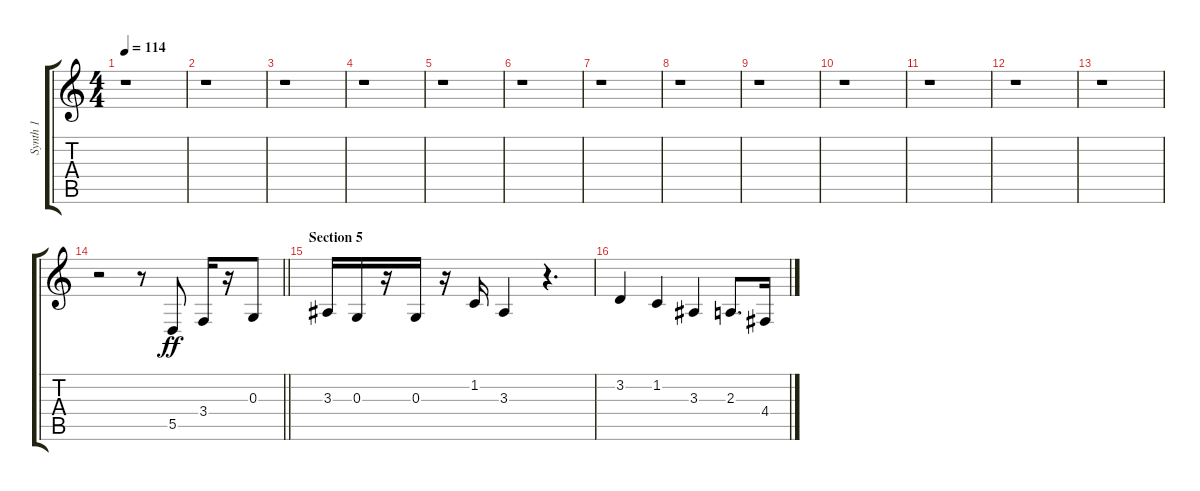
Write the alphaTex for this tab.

\track ("Synth 1" "Synth 1") {instrument lead2sawtooth}
\staff {score tabs}
\tuning (E4 B3 G3 D3 A2 E2) {hide}
\ts (4 4)
\tempo 114
\clef g2
\ks c
r.1{dy ff} |
r.1 |
r.1 |
r.1 |
r.1 |
r.1 |
r.1 |
r.1 |
r.1 |
r.1 |
r.1 |
r.1 |
r.1 |
\barLineRight lightlight
r.2 r.8 5.5.8 3.4.16 r.16 0.3.8 |
\section ("" "Section 5")
3.3.16 0.3.16 r.16 0.3.16 r.16 1.2.16 3.3.4 r.4{d} |
3.2.4 1.2.4 3.3.4 2.3.8{d} 4.4.16
